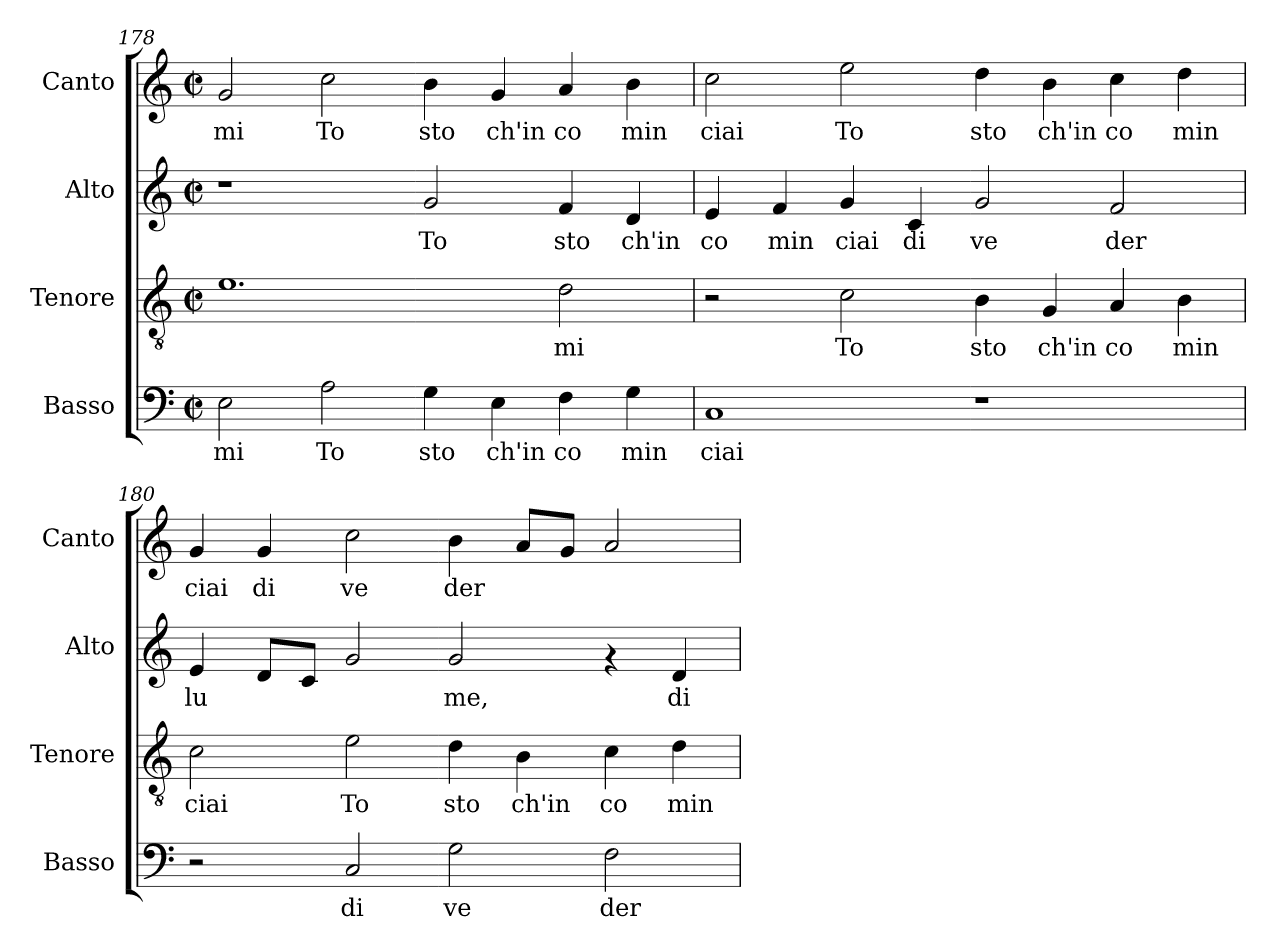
**kern	**text	**kern	**text	**kern	**text	**kern	**text
*part4	*part4	*part3	*part3	*part2	*part2	*part1	*part1
*staff4	*staff4	*staff3	*staff3	*staff2	*staff2	*staff1	*staff1
*I"Basso	*	*I"Tenore	*	*I"Alto	*	*I"Canto	*
*I'Basso	*	*I'Tenore	*	*I'Alto	*	*I'Canto	*
!!LO:PB:g=z
*clefF4	*	*clefGv2	*	*clefG2	*	*clefG2	*
*k[]	*	*k[]	*	*k[]	*	*k[]	*
*C:	*	*C:	*	*C:	*	*C:	*
*M2/2	*	*M2/2	*	*M2/2	*	*M2/2	*
*met(c|)	*	*met(c|)	*	*met(c|)	*	*met(c|)	*
=178	=178	=178	=178	=178	=178	=178	=178
!	!LO:LY:b:cj	!	!LO:LY:b:cj	!	!	!	!LO:LY:b:cj
2E\	-mi	1.e	--	1r	.	2g/	-mi
!	!LO:LY:b:cj	!	!	!	!	!	!LO:LY:b:cj
2A\	To	.	.	.	.	2cc\	To
!	!LO:LY:b:cj	!	!	!	!LO:LY:b:cj	!	!LO:LY:b:cj
4G\	sto	.	.	2g/	To	4b\	sto
!	!LO:LY:b:cj	!	!	!	!	!	!LO:LY:b:cj
4E\	ch'in	.	.	.	.	4g/	ch'in
!	!LO:LY:b:cj	!	!LO:LY:b:cj	!	!LO:LY:b:cj	!	!LO:LY:b:cj
4F\	co	2d\	-mi	4f/	sto	4a/	co
!	!LO:LY:b:cj	!	!	!	!LO:LY:b:cj	!	!LO:LY:b:cj
4G\	min	.	.	4d/	ch'in	4b\	min
=179	=179	=179	=179	=179	=179	=179	=179
!	!LO:LY:b:cj	!	!	!	!LO:LY:b:cj	!	!LO:LY:b:cj
1C	ciai	2r	.	4e/	co	2cc\	ciai
!	!	!	!	!	!LO:LY:b:cj	!	!
.	.	.	.	4f/	min	.	.
!	!	!	!LO:LY:b:cj	!	!LO:LY:b:cj	!	!LO:LY:b:cj
.	.	2c\	To	4g/	ciai	2ee\	To
!	!	!	!	!	!LO:LY:b:cj	!	!
.	.	.	.	4c/	di	.	.
!	!	!	!LO:LY:b:cj	!	!LO:LY:b:cj	!	!LO:LY:b:cj
1r	.	4B\	sto	2g/	ve	4dd\	sto
!	!	!	!LO:LY:b:cj	!	!	!	!LO:LY:b:cj
.	.	4G/	ch'in	.	.	4b\	ch'in
!	!	!	!LO:LY:b:cj	!	!LO:LY:b:cj	!	!LO:LY:b:cj
.	.	4A/	co	2f/	der	4cc\	co
!	!	!	!LO:LY:b:cj	!	!	!	!LO:LY:b:cj
.	.	4B\	min	.	.	4dd\	min
=180	=180	=180	=180	=180	=180	=180	=180
!	!	!	!LO:LY:b:cj	!	!LO:LY:b:cj	!	!LO:LY:b:cj
2r	.	2c\	ciai	4e/	lu	4g/	ciai
!	!	!	!	!	!LO:LY:b:cj	!	!LO:LY:b:cj
.	.	.	.	8d/L	.	4g/	di
!	!	!	!	!	!LO:LY:b:cj	!	!
.	.	.	.	8c/J	.	.	.
!	!LO:LY:b:cj	!	!LO:LY:b:cj	!	!LO:LY:b:cj	!	!LO:LY:b:cj
2C/	di	2e\	To	2g/	.	2cc\	ve
!	!LO:LY:b:cj	!	!LO:LY:b:cj	!	!LO:LY:b:cj	!	!LO:LY:b:cj
2G\	ve	4d\	sto	2g/	me,	4b\	der
!	!	!	!LO:LY:b:cj	!	!	!	!LO:LY:b:cj
.	.	4B\	ch'in	.	.	8a/L	.
!	!	!	!	!	!	!	!LO:LY:b:cj
.	.	.	.	.	.	8g/J	.
!	!LO:LY:b:cj	!	!LO:LY:b:cj	!	!	!	!LO:LY:b:cj
2F\	der	4c\	co	4rf	.	2a/	.
!	!	!	!LO:LY:b:cj	!	!LO:LY:b:cj	!	!
.	.	4d\	min	4d/	di	.	.
=	=	=	=	=	=	=	=
*-	*-	*-	*-	*-	*-	*-	*-
